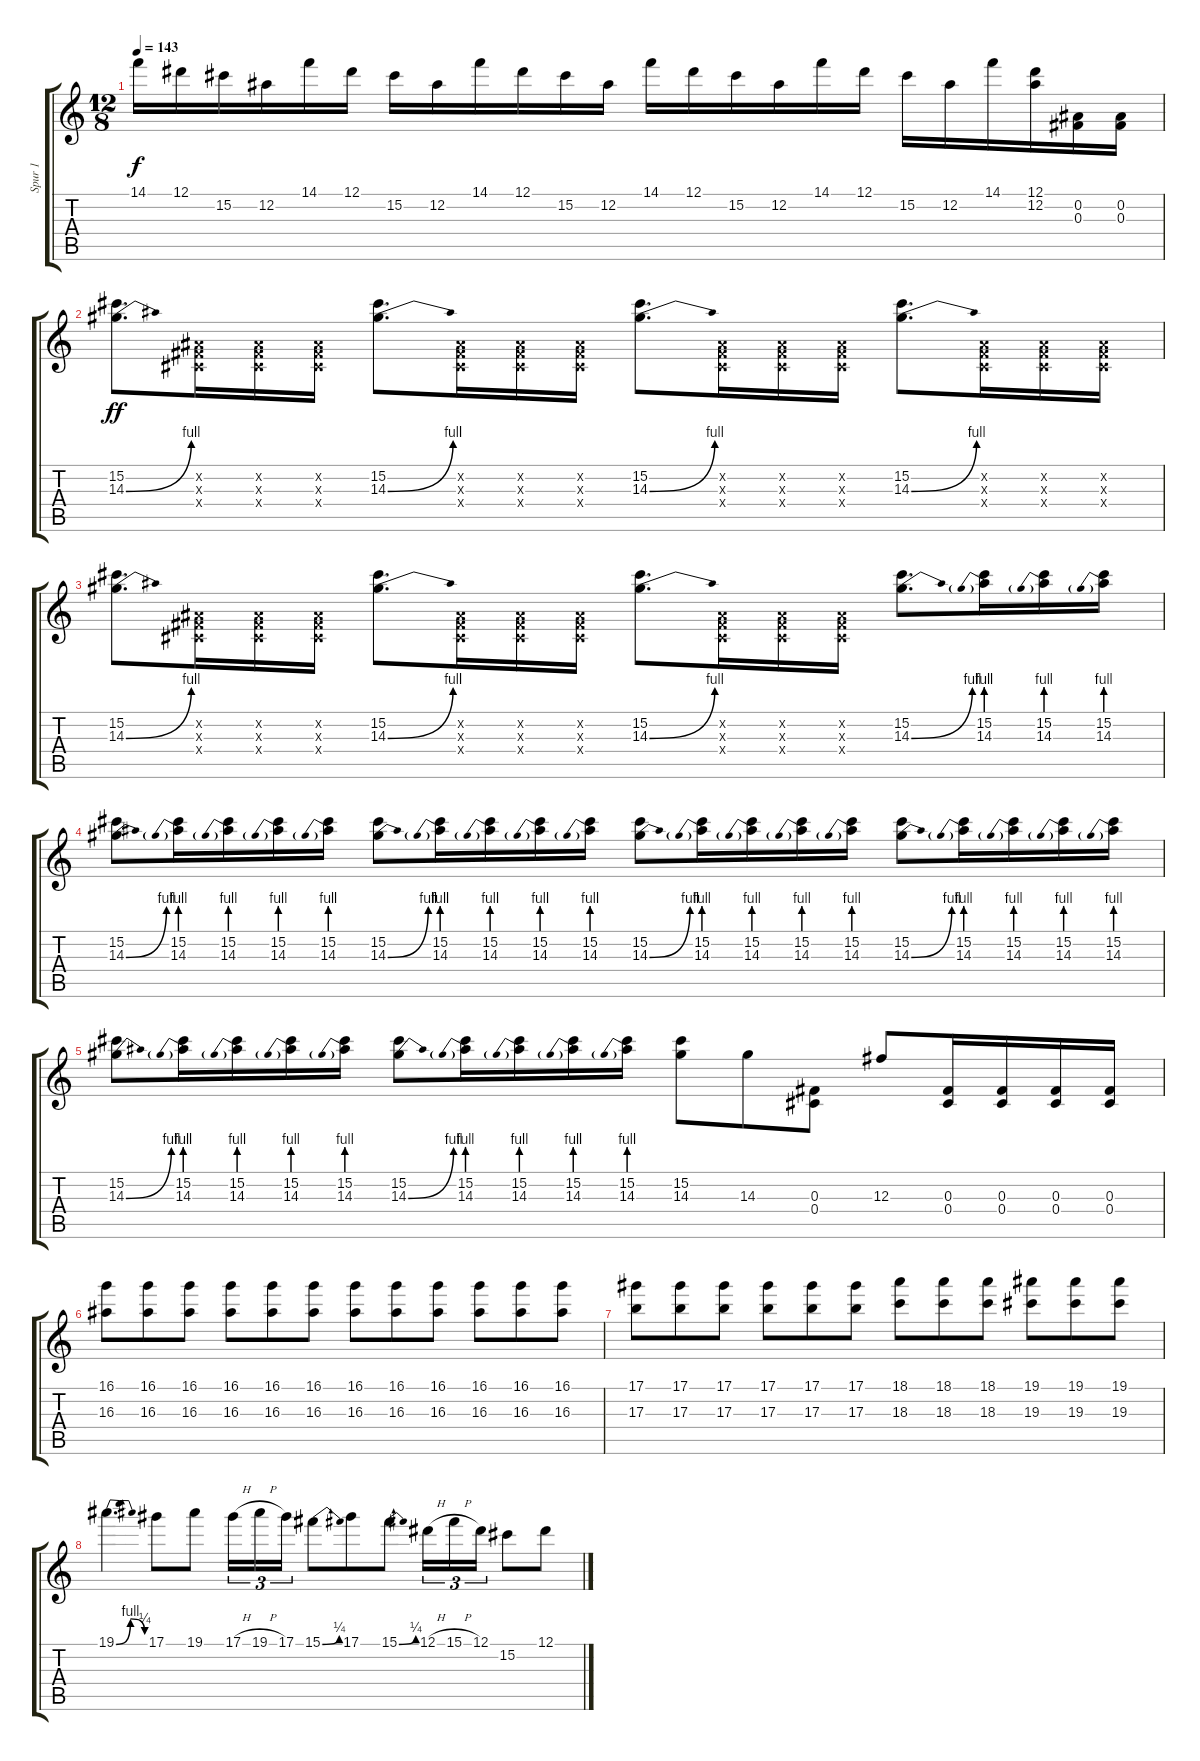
\track ("Spur 1" "Spur 1") {instrument overdrivenguitar}
\staff {score tabs}
\tuning (Eb4 Bb3 Gb3 Db3 Ab2 Eb2) {hide}
\ts (12 8)
\tempo 143
\clef g2
\ks c
14.1.16{dy f} 12.1.16 15.2.16 12.2.16 14.1.16 12.1.16 15.2.16 12.2.16 14.1.16 12.1.16 15.2.16 12.2.16 14.1.16 12.1.16 15.2.16 12.2.16 14.1.16 12.1.16 15.2.16 12.2.16 14.1.16 (12.1 12.2).16 (0.2 0.3).16 (0.2 0.3).16 |
(15.2 14.3{be (bend 0 0 60 4)}).8{d dy ff} (0.2{x} 0.3{x} 0.4{x}).16 (0.2{x} 0.3{x} 0.4{x}).16 (0.2{x} 0.3{x} 0.4{x}).16 (15.2 14.3{be (bend 0 0 60 4)}).8{d} (0.2{x} 0.3{x} 0.4{x}).16 (0.2{x} 0.3{x} 0.4{x}).16 (0.2{x} 0.3{x} 0.4{x}).16 (15.2 14.3{be (bend 0 0 60 4)}).8{d} (0.2{x} 0.3{x} 0.4{x}).16 (0.2{x} 0.3{x} 0.4{x}).16 (0.2{x} 0.3{x} 0.4{x}).16 (15.2 14.3{be (bend 0 0 60 4)}).8{d} (0.2{x} 0.3{x} 0.4{x}).16 (0.2{x} 0.3{x} 0.4{x}).16 (0.2{x} 0.3{x} 0.4{x}).16 |
(15.2 14.3{be (bend 0 0 60 4)}).8{d} (0.2{x} 0.3{x} 0.4{x}).16 (0.2{x} 0.3{x} 0.4{x}).16 (0.2{x} 0.3{x} 0.4{x}).16 (15.2 14.3{be (bend 0 0 60 4)}).8{d} (0.2{x} 0.3{x} 0.4{x}).16 (0.2{x} 0.3{x} 0.4{x}).16 (0.2{x} 0.3{x} 0.4{x}).16 (15.2 14.3{be (bend 0 0 60 4)}).8{d} (0.2{x} 0.3{x} 0.4{x}).16 (0.2{x} 0.3{x} 0.4{x}).16 (0.2{x} 0.3{x} 0.4{x}).16 (15.2 14.3{be (bend 0 0 60 4)}).8{d} (15.2 14.3{be (prebend 0 4 60 4)}).16 (15.2 14.3{be (prebend 0 4 60 4)}).16 (15.2 14.3{be (prebend 0 4 60 4)}).16 |
(15.2 14.3{be (bend 0 0 60 4)}).8 (15.2 14.3{be (prebend 0 4 60 4)}).16 (15.2 14.3{be (prebend 0 4 60 4)}).16 (15.2 14.3{be (prebend 0 4 60 4)}).16 (15.2 14.3{be (prebend 0 4 60 4)}).16 (15.2 14.3{be (bend 0 0 60 4)}).8 (15.2 14.3{be (prebend 0 4 60 4)}).16 (15.2 14.3{be (prebend 0 4 60 4)}).16 (15.2 14.3{be (prebend 0 4 60 4)}).16 (15.2 14.3{be (prebend 0 4 60 4)}).16 (15.2 14.3{be (bend 0 0 60 4)}).8 (15.2 14.3{be (prebend 0 4 60 4)}).16 (15.2 14.3{be (prebend 0 4 60 4)}).16 (15.2 14.3{be (prebend 0 4 60 4)}).16 (15.2 14.3{be (prebend 0 4 60 4)}).16 (15.2 14.3{be (bend 0 0 60 4)}).8 (15.2 14.3{be (prebend 0 4 60 4)}).16 (15.2 14.3{be (prebend 0 4 60 4)}).16 (15.2 14.3{be (prebend 0 4 60 4)}).16 (15.2 14.3{be (prebend 0 4 60 4)}).16 |
(15.2 14.3{be (bend 0 0 60 4)}).8 (15.2 14.3{be (prebend 0 4 60 4)}).16 (15.2 14.3{be (prebend 0 4 60 4)}).16 (15.2 14.3{be (prebend 0 4 60 4)}).16 (15.2 14.3{be (prebend 0 4 60 4)}).16 (15.2 14.3{be (bend 0 0 60 4)}).8 (15.2 14.3{be (prebend 0 4 60 4)}).16 (15.2 14.3{be (prebend 0 4 60 4)}).16 (15.2 14.3{be (prebend 0 4 60 4)}).16 (15.2 14.3{be (prebend 0 4 60 4)}).16 (15.2 14.3).8 14.3.8 (0.3 0.4).8 12.3.8 (0.3 0.4).16 (0.3 0.4).16 (0.3 0.4).16 (0.3 0.4).16 |
(16.1 16.3).8 (16.1 16.3).8 (16.1 16.3).8 (16.1 16.3).8 (16.1 16.3).8 (16.1 16.3).8 (16.1 16.3).8 (16.1 16.3).8 (16.1 16.3).8 (16.1 16.3).8 (16.1 16.3).8 (16.1 16.3).8 |
(17.1 17.3).8 (17.1 17.3).8 (17.1 17.3).8 (17.1 17.3).8 (17.1 17.3).8 (17.1 17.3).8 (18.1 18.3).8 (18.1 18.3).8 (18.1 18.3).8 (19.1 19.3).8 (19.1 19.3).8 (19.1 19.3).8 |
19.1{be (bendrelease 0 0 20 4 45 4 60 1)}.4{d} 17.1.8 19.1.8 17.1{h}.16{tu (3 2)} 19.1{h}.16{tu (3 2)} 17.1.16{tu (3 2)} 15.1{be (bend 0 0 60 1)}.8 17.1.8 15.1{be (bend 0 0 60 1)}.8 12.1{h}.16{tu (3 2)} 15.1{h}.16{tu (3 2)} 12.1.16{tu (3 2)} 15.2.8 12.1.8
